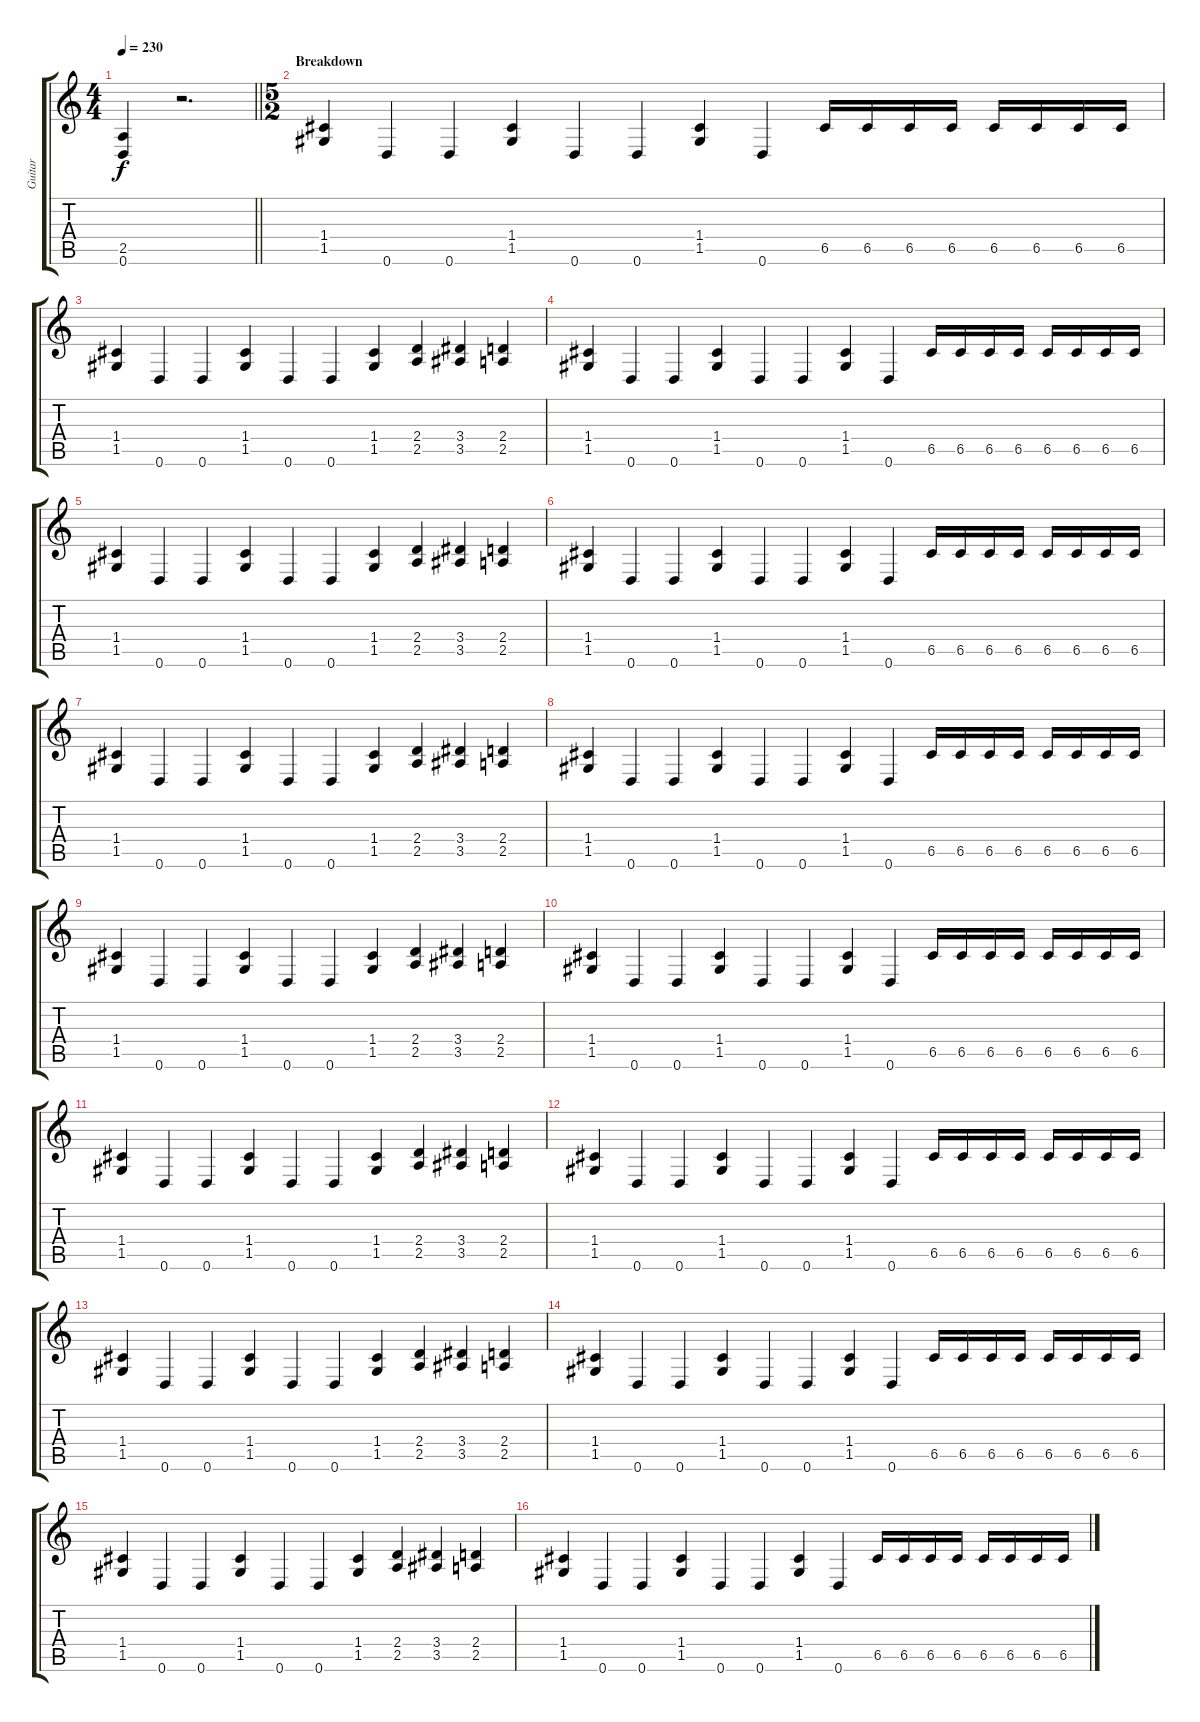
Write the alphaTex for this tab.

\track ("Guitar" "Guitar") {instrument distortionguitar}
\staff {score tabs}
\tuning (D4 A3 F3 C3 G2 D2) {hide}
\ts (4 4)
\tempo 230
\clef g2
\barLineRight lightlight
\ks c
(2.5 0.6).4{dy f} r.2{d} |
\ts (5 2)
\section ("" "Breakdown")
(1.4 1.5).4 0.6.4 0.6.4 (1.4 1.5).4 0.6.4 0.6.4 (1.4 1.5).4 0.6.4 6.5.16 6.5.16 6.5.16 6.5.16 6.5.16 6.5.16 6.5.16 6.5.16 |
(1.4 1.5).4 0.6.4 0.6.4 (1.4 1.5).4 0.6.4 0.6.4 (1.4 1.5).4 (2.4 2.5).4 (3.4 3.5).4 (2.4 2.5).4 |
(1.4 1.5).4 0.6.4 0.6.4 (1.4 1.5).4 0.6.4 0.6.4 (1.4 1.5).4 0.6.4 6.5.16 6.5.16 6.5.16 6.5.16 6.5.16 6.5.16 6.5.16 6.5.16 |
(1.4 1.5).4 0.6.4 0.6.4 (1.4 1.5).4 0.6.4 0.6.4 (1.4 1.5).4 (2.4 2.5).4 (3.4 3.5).4 (2.4 2.5).4 |
(1.4 1.5).4 0.6.4 0.6.4 (1.4 1.5).4 0.6.4 0.6.4 (1.4 1.5).4 0.6.4 6.5.16 6.5.16 6.5.16 6.5.16 6.5.16 6.5.16 6.5.16 6.5.16 |
(1.4 1.5).4 0.6.4 0.6.4 (1.4 1.5).4 0.6.4 0.6.4 (1.4 1.5).4 (2.4 2.5).4 (3.4 3.5).4 (2.4 2.5).4 |
(1.4 1.5).4 0.6.4 0.6.4 (1.4 1.5).4 0.6.4 0.6.4 (1.4 1.5).4 0.6.4 6.5.16 6.5.16 6.5.16 6.5.16 6.5.16 6.5.16 6.5.16 6.5.16 |
(1.4 1.5).4 0.6.4 0.6.4 (1.4 1.5).4 0.6.4 0.6.4 (1.4 1.5).4 (2.4 2.5).4 (3.4 3.5).4 (2.4 2.5).4 |
(1.4 1.5).4 0.6.4 0.6.4 (1.4 1.5).4 0.6.4 0.6.4 (1.4 1.5).4 0.6.4 6.5.16 6.5.16 6.5.16 6.5.16 6.5.16 6.5.16 6.5.16 6.5.16 |
(1.4 1.5).4 0.6.4 0.6.4 (1.4 1.5).4 0.6.4 0.6.4 (1.4 1.5).4 (2.4 2.5).4 (3.4 3.5).4 (2.4 2.5).4 |
(1.4 1.5).4 0.6.4 0.6.4 (1.4 1.5).4 0.6.4 0.6.4 (1.4 1.5).4 0.6.4 6.5.16 6.5.16 6.5.16 6.5.16 6.5.16 6.5.16 6.5.16 6.5.16 |
(1.4 1.5).4 0.6.4 0.6.4 (1.4 1.5).4 0.6.4 0.6.4 (1.4 1.5).4 (2.4 2.5).4 (3.4 3.5).4 (2.4 2.5).4 |
(1.4 1.5).4 0.6.4 0.6.4 (1.4 1.5).4 0.6.4 0.6.4 (1.4 1.5).4 0.6.4 6.5.16 6.5.16 6.5.16 6.5.16 6.5.16 6.5.16 6.5.16 6.5.16 |
(1.4 1.5).4 0.6.4 0.6.4 (1.4 1.5).4 0.6.4 0.6.4 (1.4 1.5).4 (2.4 2.5).4 (3.4 3.5).4 (2.4 2.5).4 |
(1.4 1.5).4 0.6.4 0.6.4 (1.4 1.5).4 0.6.4 0.6.4 (1.4 1.5).4 0.6.4 6.5.16 6.5.16 6.5.16 6.5.16 6.5.16 6.5.16 6.5.16 6.5.16
